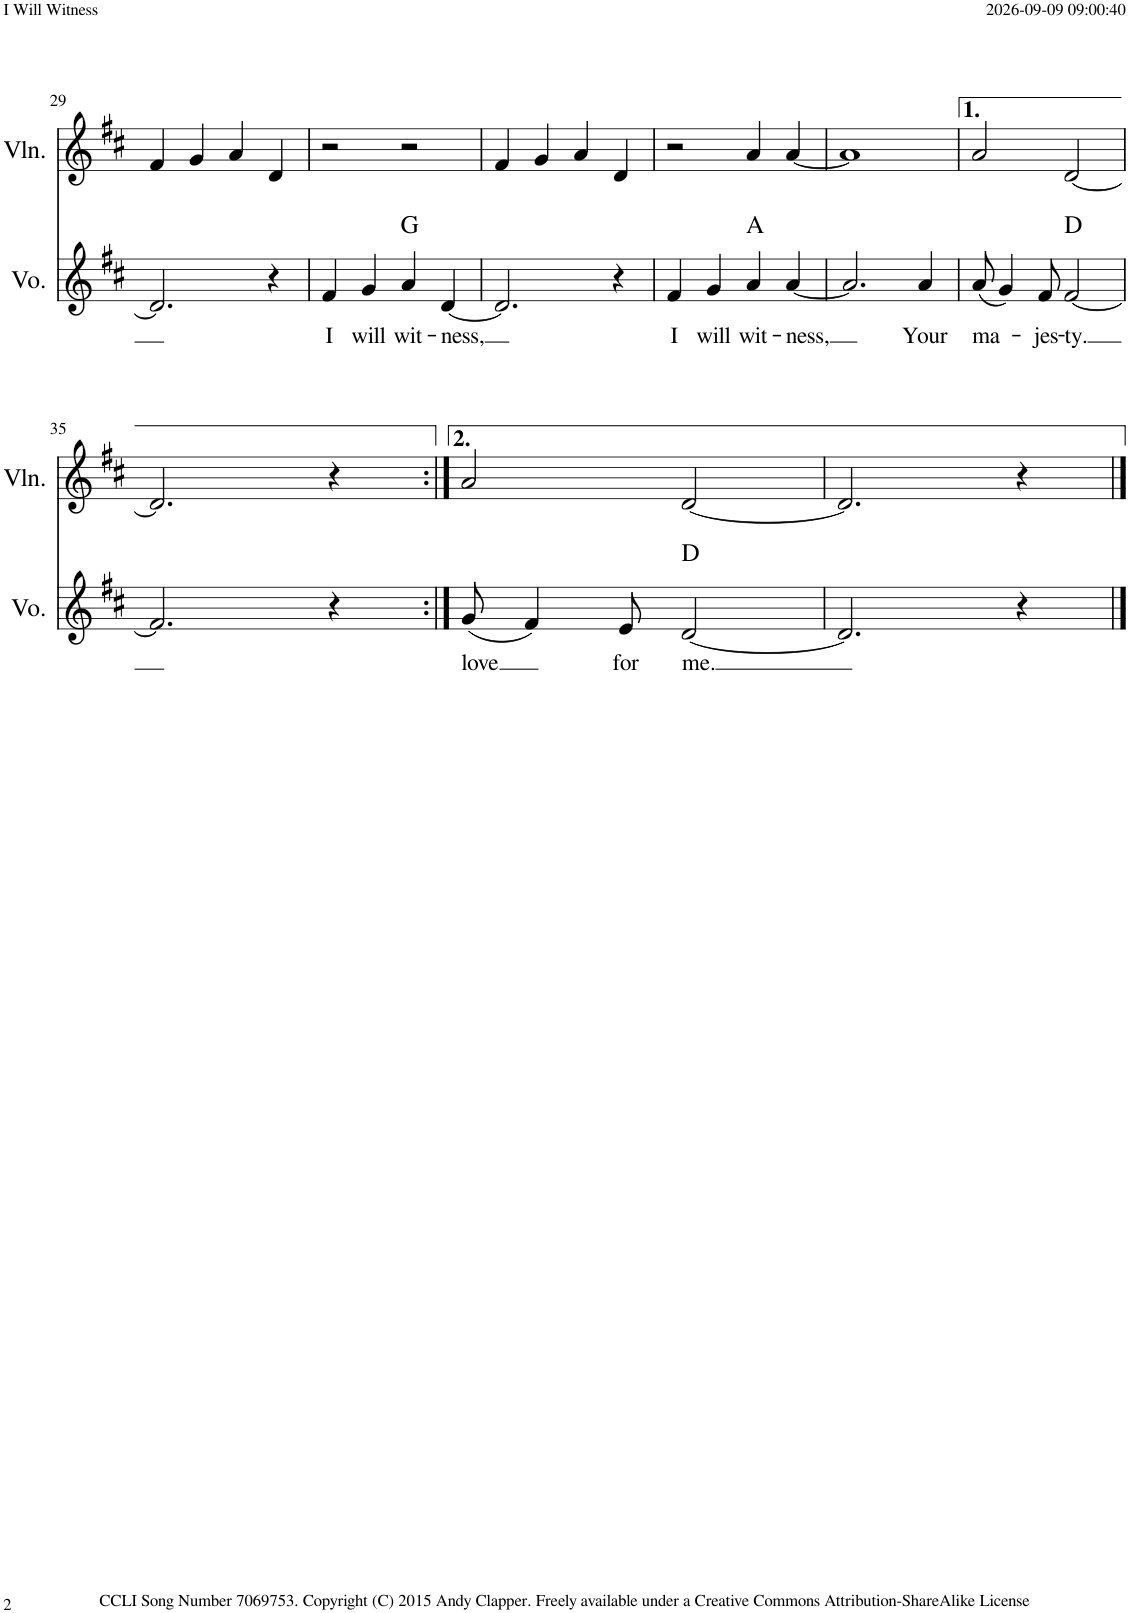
**kern	**text	**harte	**kern
*part2	*part2	*part2	*part1
*staff2	*staff2	*	*staff1
*I"Voice	*	*	*I"Violin
*I'Vo.	*	*	*I'Vln.
!!LO:PB:g=z
*clefG2	*	*	*clefG2
*k[f#c#]	*	*	*k[f#c#]
*M4/4	*	*	*M4/4
=29	=29	=29	=29
2.d/]	.	.	4f#/
.	.	.	4g/
.	.	.	4a/
4r	.	.	4d/
=30	=30	=30	=30
!	!LO:LY:b	!	!
4f#/	I	.	2r
!	!LO:LY:b	!	!
4g/	will	.	.
!	!LO:LY:b	!	!
4a/	wit-	G:maj	2r
!	!LO:LY:b	!	!
[4d/	-ness,	.	.
=31	=31	=31	=31
2.d/]	.	.	4f#/
.	.	.	4g/
.	.	.	4a/
4r	.	.	4d/
=32	=32	=32	=32
!	!LO:LY:b	!	!
4f#/	I	.	2r
!	!LO:LY:b	!	!
4g/	will	.	.
!	!LO:LY:b	!	!
4a/	wit-	A:maj	4a/
!	!LO:LY:b	!	!
[4a/	-ness,	.	[4a/
=33	=33	=33	=33
2.a/]	.	.	1a]
!	!LO:LY:b	!	!
4a/	Your	.	.
=34	=34	=34	=34
!	!LO:LY:b	!	!
(8a/	ma-	.	2a/
4g/)	.	.	.
!	!LO:LY:b	!	!
8f#/	-jes-	.	.
!	!LO:LY:b	!	!
[2f#/	-ty.	D:maj	[2d/
!!LO:LB:g=z
=35	=35	=35	=35
2.f#/]	.	.	2.d/]
4r	.	.	4r
=36:|!	=36:|!	=36:|!	=36:|!
!	!LO:LY:b	!	!
(8g/	-love	.	2a/
4f#/)	.	.	.
!	!LO:LY:b	!	!
8e/	for	.	.
!	!LO:LY:b	!	!
[2d/	me.	D:maj	[2d/
=37	=37	=37	=37
2.d/]	.	.	2.d/]
4r	.	.	4r
==	==	==	==
*-	*-	*-	*-
